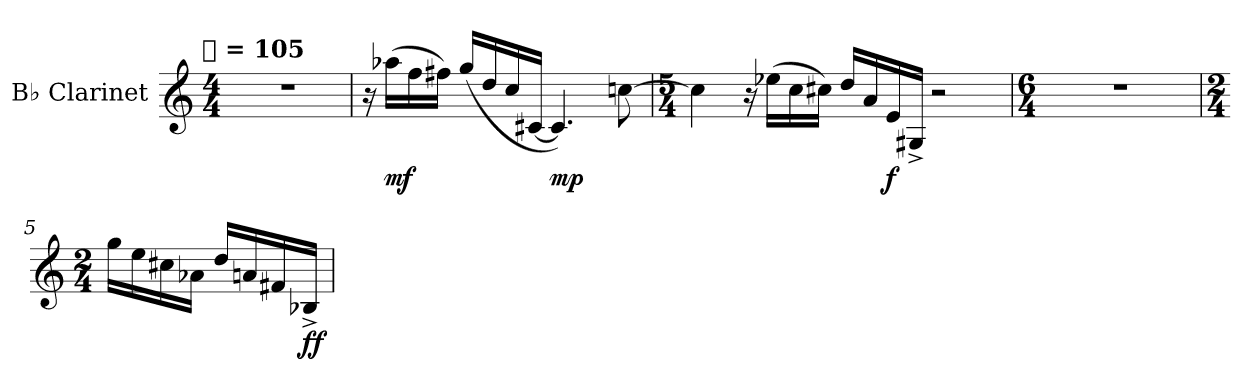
**kern	**dynam
*part1	*part1
*staff1	*staff1
*I"B♭ Clarinet	*
*I'B♭ Cl.	*
*clefG2	*
*ITrd1c2	*
*k[b-e-]	*
!!LO:TX:omd:t=𝅘𝅥 = 105
*M4/4	*
=1	=1
1r	.
=2	=2
16r	.
!	!LO:DY:b
(>16gg-X\LL	mf
16ee-\	.
16een\JJ)	.
(<16ff/LL	.
16cc/	.
16b-/	.
[16Bn/JJ	.
!	!LO:DY:b
4.B/])	mp
[8b-X\	.
=3	=3
*M5/4	*
4b-\]	.
16r	.
(>16dd-X\LL	.
16b-\	.
16bn\JJ)	.
16cc/LL	.
16g/	.
!	!LO:DY:b
16d/	f
16F#X^/JJ	.
2r	.
=4	=4
*M6/4	*
1.r	.
!!LO:LB:g=z
=5	=5
*M2/4	*
16ff\LL	.
16dd\	.
16bn\	.
16g-X\JJ	.
16cc/LL	.
16gn/	.
16en/	.
!	!LO:DY:b
16A-X^/JJ	ff
=	=
*-	*-
